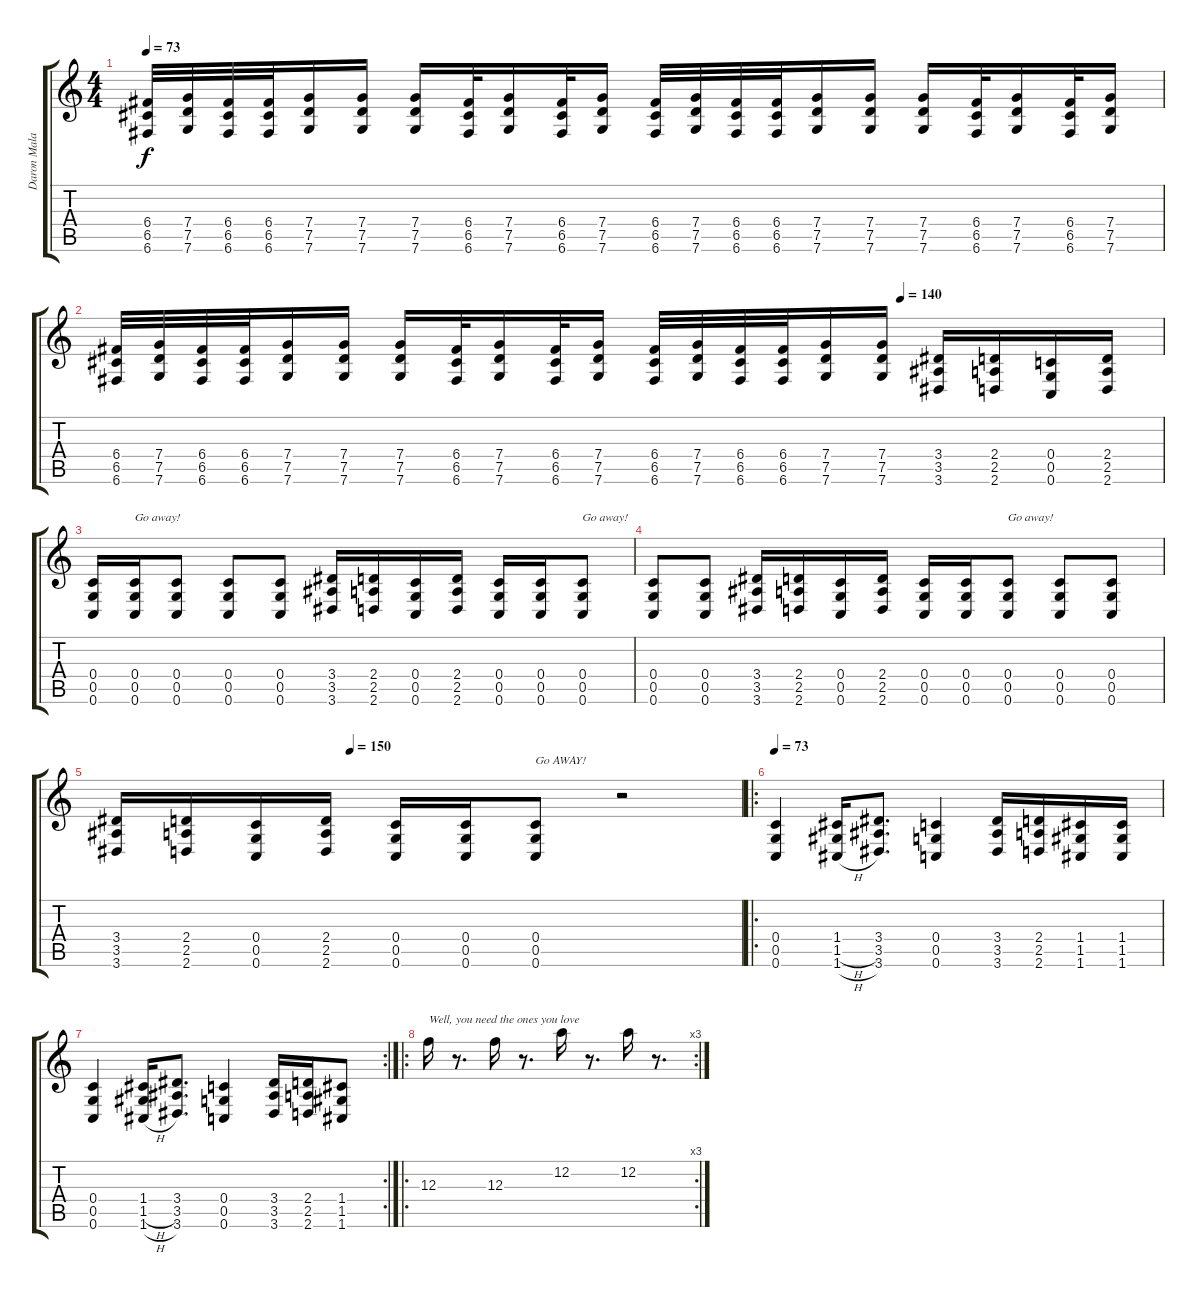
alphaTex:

\track ("Daron Malakian (Distortion)" "Daron Mala") {instrument distortionguitar}
\staff {score tabs}
\tuning (D4 A3 F3 C3 G2 C2) {hide}
\ts (4 4)
\tempo 73
\clef g2
\ks c
(6.4 6.5 6.6).32{dy f} (7.4 7.5 7.6).32 (6.4 6.5 6.6).32 (6.4 6.5 6.6).32 (7.4 7.5 7.6).16 (7.4 7.5 7.6).16 (7.4 7.5 7.6).16 (6.4 6.5 6.6).32 (7.4 7.5 7.6).16 (6.4 6.5 6.6).32 (7.4 7.5 7.6).16 (6.4 6.5 6.6).32 (7.4 7.5 7.6).32 (6.4 6.5 6.6).32 (6.4 6.5 6.6).32 (7.4 7.5 7.6).16 (7.4 7.5 7.6).16 (7.4 7.5 7.6).16 (6.4 6.5 6.6).32 (7.4 7.5 7.6).16 (6.4 6.5 6.6).32 (7.4 7.5 7.6).16 |
\tempo (140 0.75)
(6.4 6.5 6.6).32 (7.4 7.5 7.6).32 (6.4 6.5 6.6).32 (6.4 6.5 6.6).32 (7.4 7.5 7.6).16 (7.4 7.5 7.6).16 (7.4 7.5 7.6).16 (6.4 6.5 6.6).32 (7.4 7.5 7.6).16 (6.4 6.5 6.6).32 (7.4 7.5 7.6).16 (6.4 6.5 6.6).32 (7.4 7.5 7.6).32 (6.4 6.5 6.6).32 (6.4 6.5 6.6).32 (7.4 7.5 7.6).16 (7.4 7.5 7.6).16 (3.4 3.5 3.6).16 (2.4 2.5 2.6).16 (0.4 0.5 0.6).16 (2.4 2.5 2.6).16 |
(0.4 0.5 0.6).16 (0.4 0.5 0.6).16{txt "Go away!"} (0.4 0.5 0.6).8 (0.4 0.5 0.6).8 (0.4 0.5 0.6).8 (3.4 3.5 3.6).16 (2.4 2.5 2.6).16 (0.4 0.5 0.6).16 (2.4 2.5 2.6).16 (0.4 0.5 0.6).16 (0.4 0.5 0.6).16 (0.4 0.5 0.6).8{txt "Go away!"} |
(0.4 0.5 0.6).8 (0.4 0.5 0.6).8 (3.4 3.5 3.6).16 (2.4 2.5 2.6).16 (0.4 0.5 0.6).16 (2.4 2.5 2.6).16 (0.4 0.5 0.6).16 (0.4 0.5 0.6).16 (0.4 0.5 0.6).8{txt "Go away!"} (0.4 0.5 0.6).8 (0.4 0.5 0.6).8 |
\tempo (150 0.375)
(3.4 3.5 3.6).16 (2.4 2.5 2.6).16 (0.4 0.5 0.6).16 (2.4 2.5 2.6).16 (0.4 0.5 0.6).16 (0.4 0.5 0.6).16 (0.4 0.5 0.6).8{txt "Go AWAY!"} r.2 |
\ro
\tempo 73
(0.4 0.5 0.6).4 (1.4 1.5{h} 1.6{h}).16 (3.4 3.5 3.6).8{d} (0.4 0.5 0.6).4 (3.4 3.5 3.6).16 (2.4 2.5 2.6).16 (1.4 1.5 1.6).16 (1.4 1.5 1.6).16 |
\rc 2
(0.4 0.5 0.6).4 (1.4 1.5{h} 1.6{h}).16 (3.4 3.5 3.6).8{d} (0.4 0.5 0.6).4 (3.4 3.5 3.6).16 (2.4 2.5 2.6).16 (1.4 1.5 1.6).8 |
\ro
\rc 3
12.3.16{txt "Well, you need the ones you love "} r.8{d} 12.3.16 r.8{d} 12.2.16 r.8{d} 12.2.16 r.8{d}
